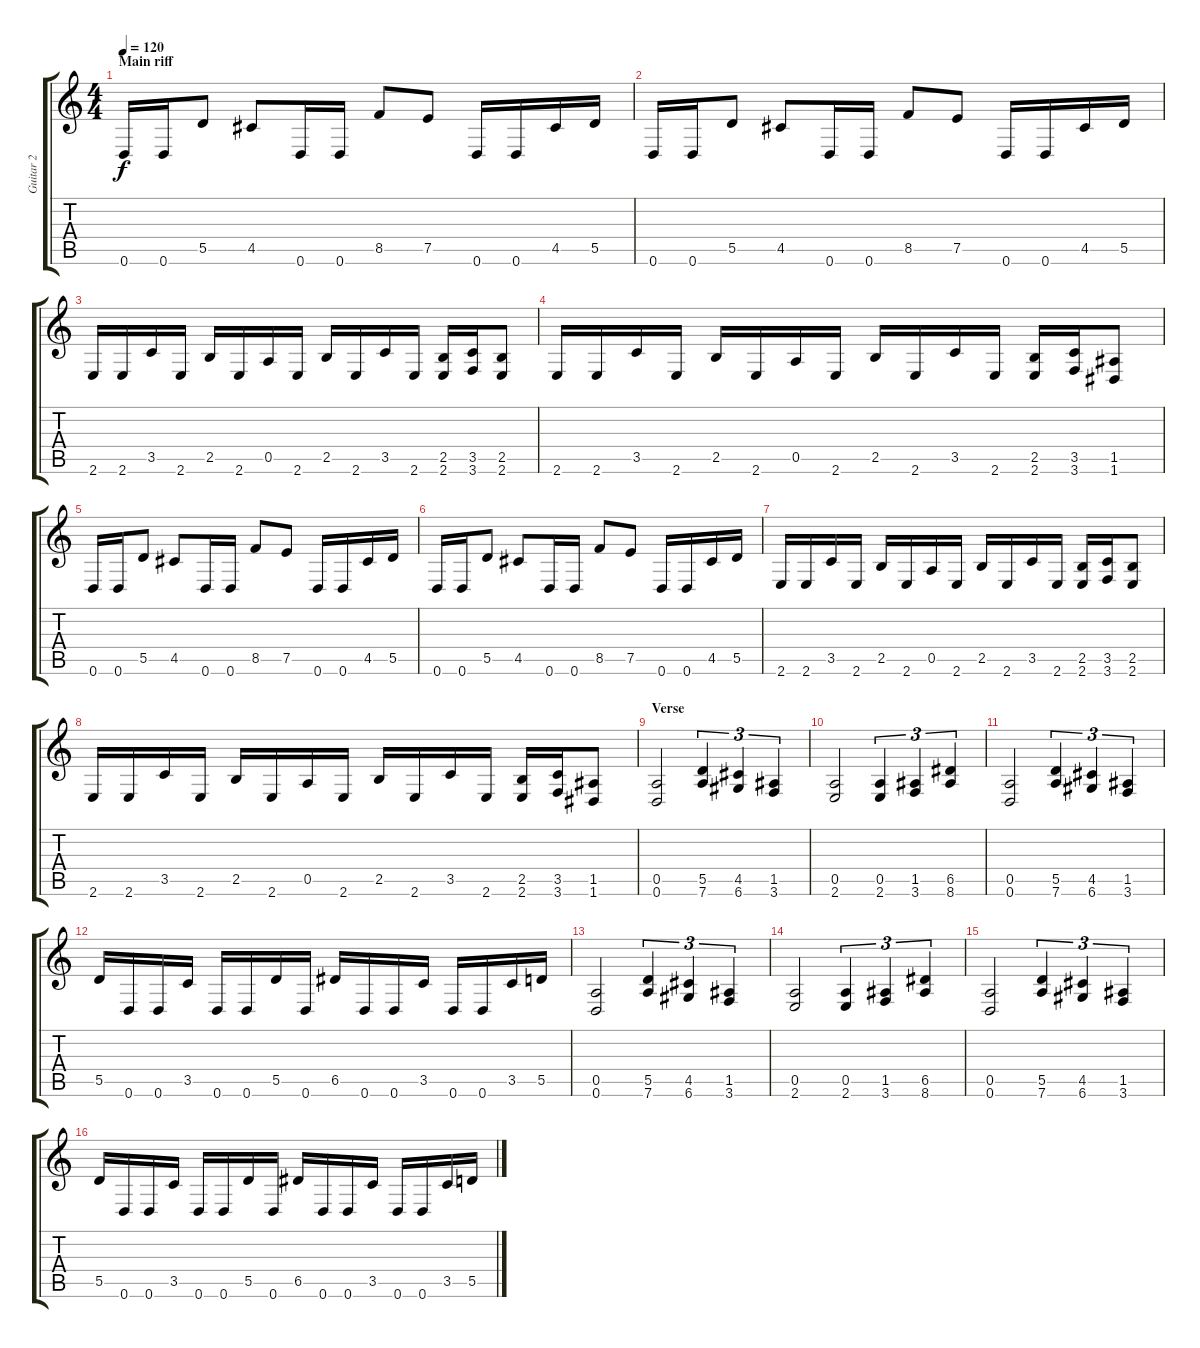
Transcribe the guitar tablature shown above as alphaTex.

\track ("Guitar 2" "Guitar 2") {instrument distortionguitar}
\staff {score tabs}
\tuning (E4 B3 G3 D3 A2 D2) {hide}
\ts (4 4)
\section ("" "Main riff")
\tempo 120
\clef g2
\ks c
0.6.16{dy f} 0.6.16 5.5.8 4.5.8 0.6.16 0.6.16 8.5.8 7.5.8 0.6.16 0.6.16 4.5.16 5.5.16 |
0.6.16 0.6.16 5.5.8 4.5.8 0.6.16 0.6.16 8.5.8 7.5.8 0.6.16 0.6.16 4.5.16 5.5.16 |
2.6.16 2.6.16 3.5.16 2.6.16 2.5.16 2.6.16 0.5.16 2.6.16 2.5.16 2.6.16 3.5.16 2.6.16 (2.5 2.6).16 (3.5 3.6).16 (2.5 2.6).8 |
2.6.16 2.6.16 3.5.16 2.6.16 2.5.16 2.6.16 0.5.16 2.6.16 2.5.16 2.6.16 3.5.16 2.6.16 (2.5 2.6).16 (3.5 3.6).16 (1.5 1.6).8 |
0.6.16 0.6.16 5.5.8 4.5.8 0.6.16 0.6.16 8.5.8 7.5.8 0.6.16 0.6.16 4.5.16 5.5.16 |
0.6.16 0.6.16 5.5.8 4.5.8 0.6.16 0.6.16 8.5.8 7.5.8 0.6.16 0.6.16 4.5.16 5.5.16 |
2.6.16 2.6.16 3.5.16 2.6.16 2.5.16 2.6.16 0.5.16 2.6.16 2.5.16 2.6.16 3.5.16 2.6.16 (2.5 2.6).16 (3.5 3.6).16 (2.5 2.6).8 |
2.6.16 2.6.16 3.5.16 2.6.16 2.5.16 2.6.16 0.5.16 2.6.16 2.5.16 2.6.16 3.5.16 2.6.16 (2.5 2.6).16 (3.5 3.6).16 (1.5 1.6).8 |
\section ("" "Verse")
(0.5 0.6).2 (5.5 7.6).4{tu (3 2)} (4.5 6.6).4{tu (3 2)} (1.5 3.6).4{tu (3 2)} |
(0.5 2.6).2 (0.5 2.6).4{tu (3 2)} (1.5 3.6).4{tu (3 2)} (6.5 8.6).4{tu (3 2)} |
(0.5 0.6).2 (5.5 7.6).4{tu (3 2)} (4.5 6.6).4{tu (3 2)} (1.5 3.6).4{tu (3 2)} |
5.5.16 0.6.16 0.6.16 3.5.16 0.6.16 0.6.16 5.5.16 0.6.16 6.5.16 0.6.16 0.6.16 3.5.16 0.6.16 0.6.16 3.5.16 5.5.16 |
(0.5 0.6).2 (5.5 7.6).4{tu (3 2)} (4.5 6.6).4{tu (3 2)} (1.5 3.6).4{tu (3 2)} |
(0.5 2.6).2 (0.5 2.6).4{tu (3 2)} (1.5 3.6).4{tu (3 2)} (6.5 8.6).4{tu (3 2)} |
(0.5 0.6).2 (5.5 7.6).4{tu (3 2)} (4.5 6.6).4{tu (3 2)} (1.5 3.6).4{tu (3 2)} |
5.5.16 0.6.16 0.6.16 3.5.16 0.6.16 0.6.16 5.5.16 0.6.16 6.5.16 0.6.16 0.6.16 3.5.16 0.6.16 0.6.16 3.5.16 5.5.16
